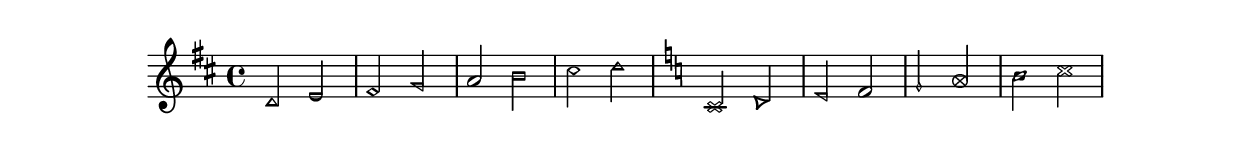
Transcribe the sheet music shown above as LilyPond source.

%% Do not edit this file; it is auto-generated from LSR http://lsr.dsi.unimi.it
%% This file is in the public domain.
\version "2.11.62"

\header {
  lsrtags = "pitches, editorial-annotations"

  doctitle = "Applying note head styles depending on the step of the scale"
  doctitlees = "Aplicar estilos de cabeza según la nota de la escala"
  texidoces = "
La propiedad @code{shapeNoteStyles} se puede usar para definir varios
estilos de cabezas de nota para cada grado de la escala (según esté
establecido por la armadura o por la propiedad \"tonic\"). Esta
propiedad requiere un conjunto de símbolos, que pueden ser puramente
arbitrarios (se permiten expresiones geométricas como @code{triangle},
triángulo, @code{cross}, aspas, y @code{xcircle}, círculo con aspas) o
basados en una antigua tradición americana de grabado (ciertos nombres
de nota latinos trambién se permiten).

Dicho esto, para imitar antiguos cancioneros americanos, existen
varios estilos predefinidos de cabezas de nota disponibles a través de
instrucciones de abreviatura como @code{\\aikenHeads} o
@code{\\sacredHarpHeads}.

Este ejemplo muestra distintas formas de obtener cabezas de notas con
forma, y muestra la capacidad de transportar una melodía sin perder la
correspondencia entre las funciones armónicas y los estilos de cabezas
de nota.

"

  texidoc = "
The @code{shapeNoteStyles} property can be used to define various note
head styles for each step of the scale (as set by the key signature or
the \"tonic\" property). This property requires a set of symbols, which
can be purely arbitrary (geometrical expressions such as
@code{triangle}, @code{cross}, and @code{xcircle} are allowed) or based
on old American engraving tradition (some latin note names are also
allowed).

That said, to imitate old American song books, there are several
predefined note head styles available through shortcut commands such as
@code{\\aikenHeads} or @code{\\sacredHarpHeads}.

This example shows different ways to obtain shape note heads, and
demonstrates the ability to transpose a melody without losing the
correspondence between harmonic functions and note head styles. 

"
  doctitle = "Applying note head styles depending on the step of the scale"
} % begin verbatim
fragment = {
  \key c \major
  c2 d
  e2 f
  g2 a
  b2 c
}

\score {
  \new Staff {
    \transpose c d 
    \relative c' {
      \set shapeNoteStyles = #'#(do re mi fa #f la ti)
      \fragment
    }
    
    \relative c' {
      \set shapeNoteStyles  = #'#(cross triangle fa #f mensural xcircle diamond)
      \fragment
    }
  }
}

